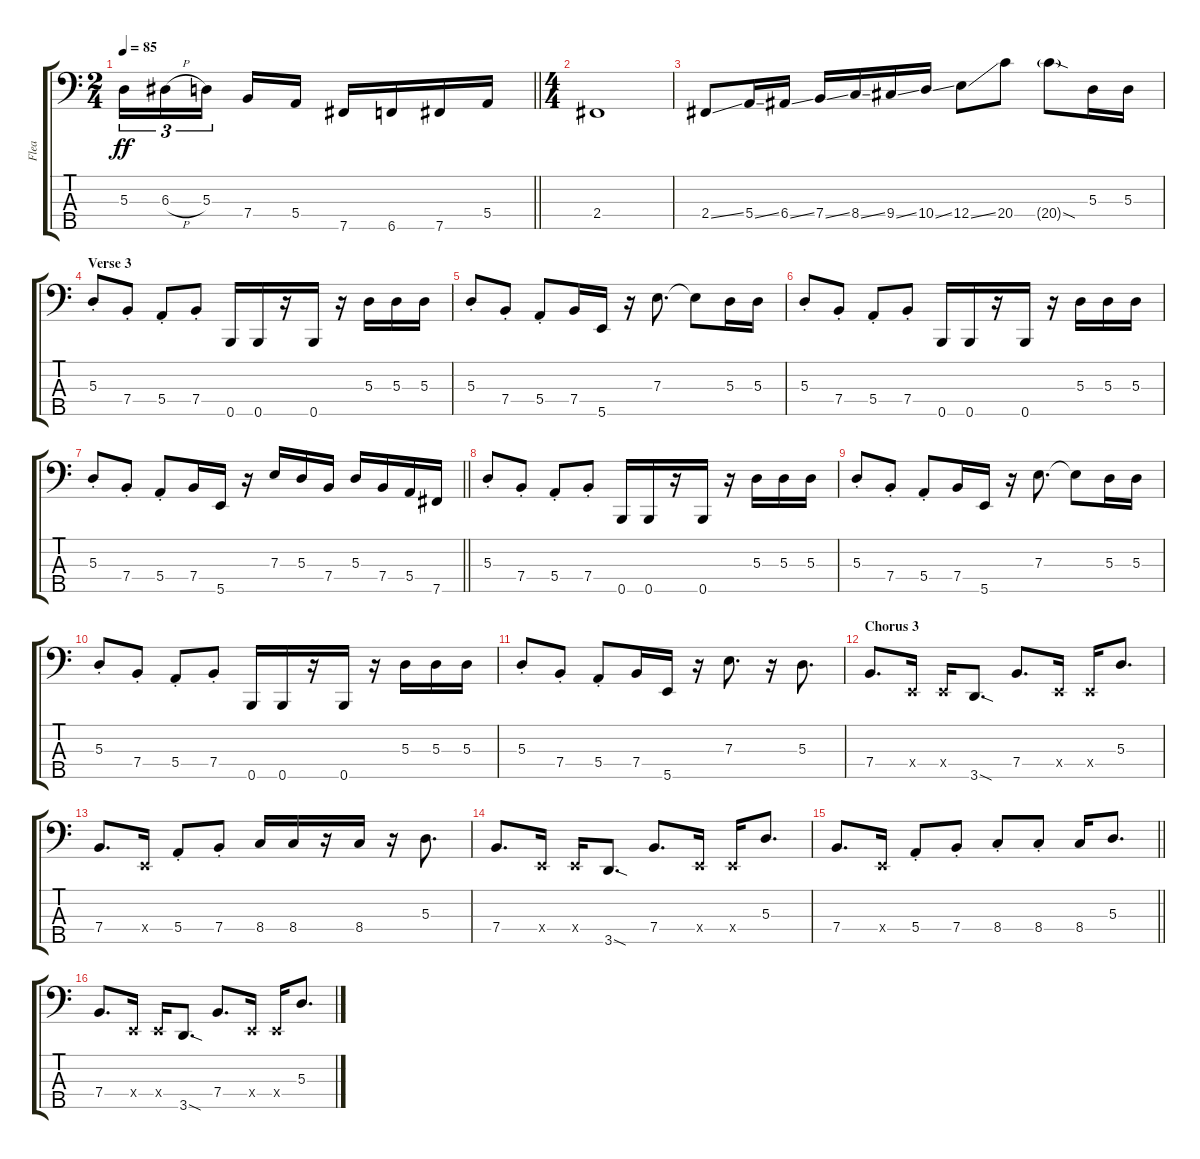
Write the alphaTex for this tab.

\track ("Flea" "Flea") {instrument electricbassfinger}
\staff {score tabs}
\tuning (G2 D2 A1 E1 B0) {hide}
\ts (2 4)
\tempo 85
\clef f4
\barLineRight lightlight
\ks c
5.3.16{tu (3 2) dy ff} 6.3{h}.16{tu (3 2)} 5.3.16{tu (3 2)} 7.4.16 5.4.16 7.5.16 6.5.16 7.5.16 5.4.16 |
\ts (4 4)
2.4.1 |
2.4{ss}.8 5.4{ss}.16 6.4{ss}.16 7.4{ss}.16 8.4{ss}.16 9.4{ss}.16 10.4{ss}.16 12.4{ss}.8 20.4.8 20.4{sod g}.8 5.3.16 5.3.16 |
\section ("" "Verse 3")
5.3{st}.8 7.4{st}.8 5.4{st}.8 7.4{st}.8 0.5.16 0.5.16 r.16 0.5.16 r.16 5.3.16 5.3.16 5.3.16 |
5.3{st}.8 7.4{st}.8 5.4{st}.8 7.4.16 5.5.16 r.16 7.3.8{d} 7.3{t}.8 5.3.16 5.3.16 |
5.3{st}.8 7.4{st}.8 5.4{st}.8 7.4{st}.8 0.5.16 0.5.16 r.16 0.5.16 r.16 5.3.16 5.3.16 5.3.16 |
\barLineRight lightlight
5.3{st}.8 7.4{st}.8 5.4{st}.8 7.4.16 5.5.16 r.16 7.3.16 5.3.16 7.4.16 5.3.16 7.4.16 5.4.16 7.5.16 |
5.3{st}.8 7.4{st}.8 5.4{st}.8 7.4{st}.8 0.5.16 0.5.16 r.16 0.5.16 r.16 5.3.16 5.3.16 5.3.16 |
5.3{st}.8 7.4{st}.8 5.4{st}.8 7.4.16 5.5.16 r.16 7.3.8{d} 7.3{t}.8 5.3.16 5.3.16 |
5.3{st}.8 7.4{st}.8 5.4{st}.8 7.4{st}.8 0.5.16 0.5.16 r.16 0.5.16 r.16 5.3.16 5.3.16 5.3.16 |
5.3{st}.8 7.4{st}.8 5.4{st}.8 7.4.16 5.5.16 r.16 7.3.8{d} r.16 5.3.8{d} |
\section ("" "Chorus 3")
7.4.8{d} 0.4{x}.16 0.4{x}.16 3.5{sod}.8{d} 7.4.8{d} 0.4{x}.16 0.4{x}.16 5.3.8{d} |
7.4.8{d} 0.4{x}.16 5.4{st}.8 7.4{st}.8 8.4.16 8.4.16 r.16 8.4.16 r.16 5.3.8{d} |
7.4.8{d} 0.4{x}.16 0.4{x}.16 3.5{sod}.8{d} 7.4.8{d} 0.4{x}.16 0.4{x}.16 5.3.8{d} |
\barLineRight lightlight
7.4.8{d} 0.4{x}.16 5.4{st}.8 7.4{st}.8 8.4{st}.8 8.4{st}.8 8.4.16 5.3.8{d} |
7.4.8{d} 0.4{x}.16 0.4{x}.16 3.5{sod}.8{d} 7.4.8{d} 0.4{x}.16 0.4{x}.16 5.3.8{d}
